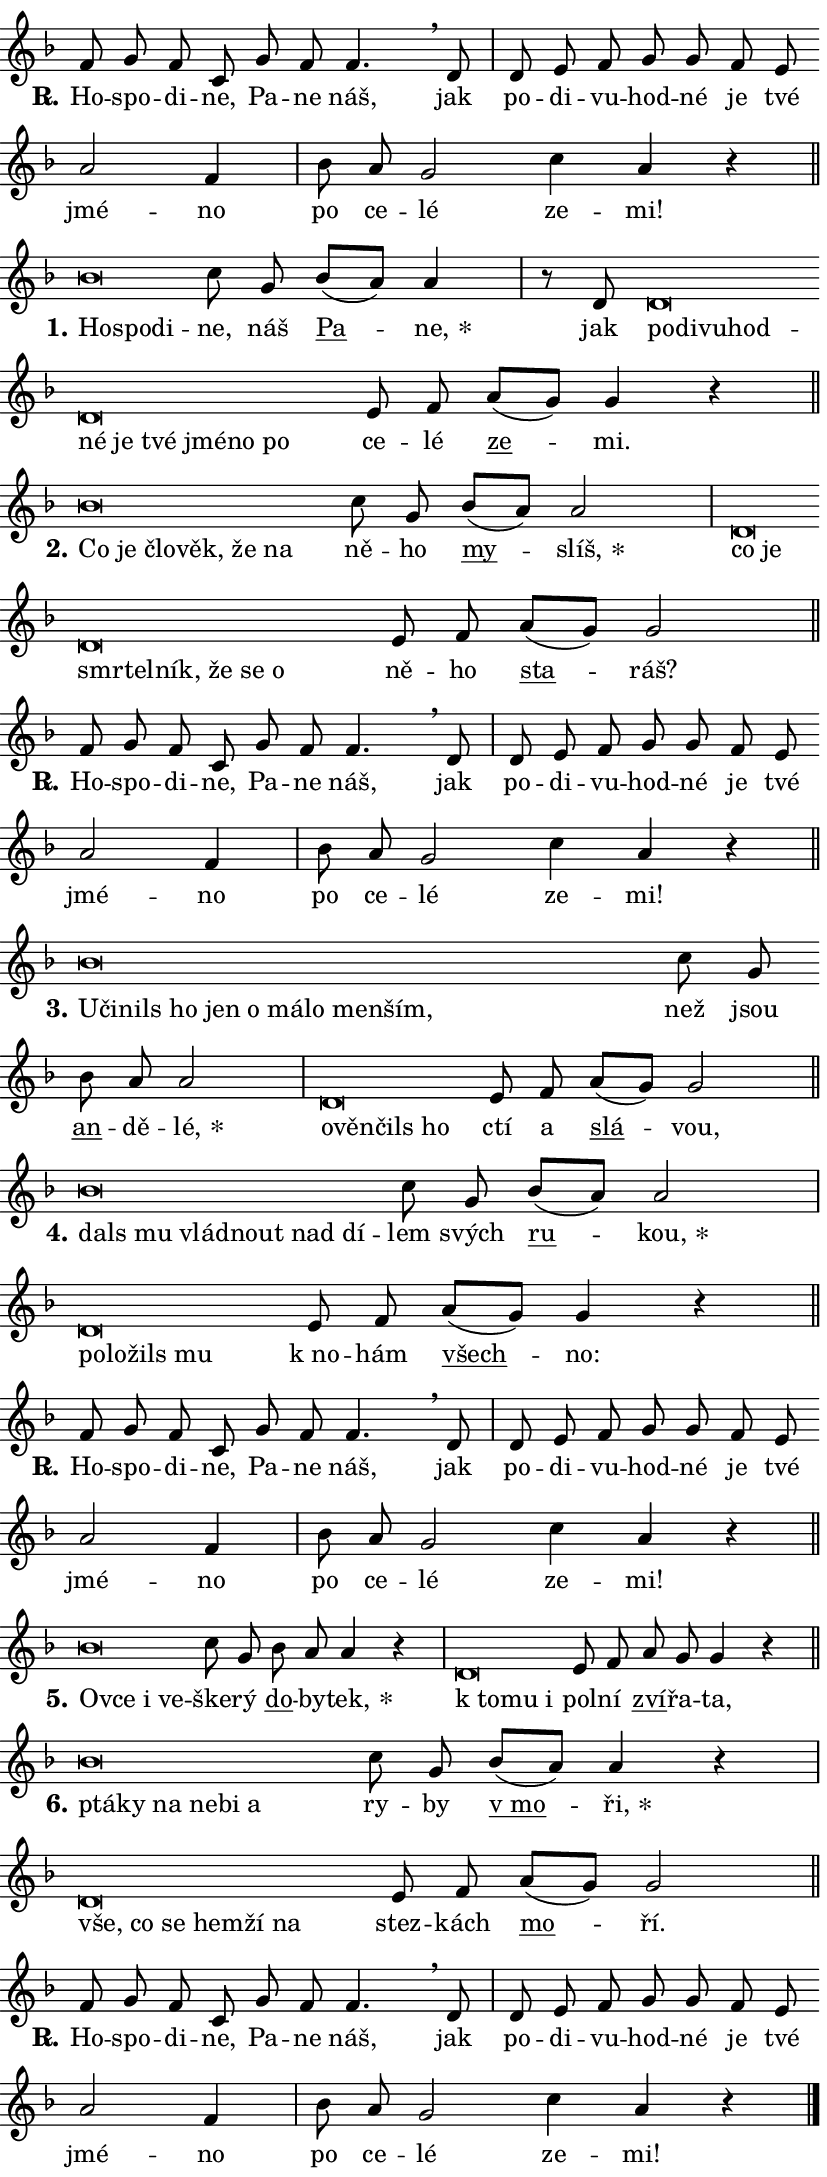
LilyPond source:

\version "2.24.0"
\header { tagline = "" }
\paper {
  indent = 0\cm
  top-margin = 0\cm
  right-margin = 0.13\cm % to fit lyric hyphens
  bottom-margin = 0\cm
  left-margin = 0\cm
  paper-width = 14\cm
  page-breaking = #ly:one-page-breaking
  system-system-spacing.basic-distance = #11
  score-system-spacing.basic-distance = #11
  ragged-last = ##f
}


%% Author: Thomas Morley
%% https://lists.gnu.org/archive/html/lilypond-user/2020-05/msg00002.html
#(define (line-position grob)
"Returns position of @var[grob} in current system:
   @code{'start}, if at first time-step
   @code{'end}, if at last time-step
   @code{'middle} otherwise
"
  (let* ((col (ly:item-get-column grob))
         (ln (ly:grob-object col 'left-neighbor))
         (rn (ly:grob-object col 'right-neighbor))
         (col-to-check-left (if (ly:grob? ln) ln col))
         (col-to-check-right (if (ly:grob? rn) rn col))
         (break-dir-left
           (and
             (ly:grob-property col-to-check-left 'non-musical #f)
             (ly:item-break-dir col-to-check-left)))
         (break-dir-right
           (and
             (ly:grob-property col-to-check-right 'non-musical #f)
             (ly:item-break-dir col-to-check-right))))
        (cond ((eqv? 1 break-dir-left) 'start)
              ((eqv? -1 break-dir-right) 'end)
              (else 'middle))))

#(define (tranparent-at-line-position vctor)
  (lambda (grob)
  "Relying on @code{line-position} select the relevant enry from @var{vctor}.
Used to determine transparency,"
    (case (line-position grob)
      ((end) (not (vector-ref vctor 0)))
      ((middle) (not (vector-ref vctor 1)))
      ((start) (not (vector-ref vctor 2))))))

noteHeadBreakVisibility =
#(define-music-function (break-visibility)(vector?)
"Makes @code{NoteHead}s transparent relying on @var{break-visibility}"
#{
  \override NoteHead.transparent =
    #(tranparent-at-line-position break-visibility)
#})

#(define delete-ledgers-for-transparent-note-heads
  (lambda (grob)
    "Reads whether a @code{NoteHead} is transparent.
If so this @code{NoteHead} is removed from @code{'note-heads} from
@var{grob}, which is supposed to be @code{LedgerLineSpanner}.
As a result ledgers are not printed for this @code{NoteHead}"
    (let* ((nhds-array (ly:grob-object grob 'note-heads))
           (nhds-list
             (if (ly:grob-array? nhds-array)
                 (ly:grob-array->list nhds-array)
                 '()))
           ;; Relies on the transparent-property being done before
           ;; Staff.LedgerLineSpanner.after-line-breaking is executed.
           ;; This is fragile ...
           (to-keep
             (remove
               (lambda (nhd)
                 (ly:grob-property nhd 'transparent #f))
               nhds-list)))
      ;; TODO find a better method to iterate over grob-arrays, similiar
      ;; to filter/remove etc for lists
      ;; For now rebuilt from scratch
      (set! (ly:grob-object grob 'note-heads)  '())
      (for-each
        (lambda (nhd)
          (ly:pointer-group-interface::add-grob grob 'note-heads nhd))
        to-keep))))

squashNotes = {
  \override NoteHead.X-extent = #'(-0.2 . 0.2)
  \override NoteHead.Y-extent = #'(-0.75 . 0)
  \override NoteHead.stencil =
    #(lambda (grob)
       (let ((pos (ly:grob-property grob 'staff-position)))
         (begin
           (if (< pos -7) (display "ERROR: Lower brevis then expected\n") (display ""))
           (if (<= pos -6) ly:text-interface::print ly:note-head::print))))
}
unSquashNotes = {
  \revert NoteHead.X-extent
  \revert NoteHead.Y-extent
  \revert NoteHead.stencil
}

hideNotes = \noteHeadBreakVisibility #begin-of-line-visible
unHideNotes = \noteHeadBreakVisibility #all-visible

% work-around for resetting accidentals
% https://lilypond.org/doc/v2.23/Documentation/notation/displaying-rhythms#unmetered-music
cadenzaMeasure = {
  \cadenzaOff
  \partial 1024 s1024
  \cadenzaOn
}

#(define-markup-command (accent layout props text) (markup?)
  "Underline accented syllable"
  (interpret-markup layout props
    #{\markup \override #'(offset . 4.3) \underline { #text }#}))

responsum = \markup \concat {
  "R" \hspace #-1.05 \path #0.1 #'((moveto 0 0.07) (lineto 0.9 0.8)) \hspace #0.05 "."
}

spaceSize = #0.6828661417322834 % exact space size for TeX Gyre Schola

\layout {
  \context {
    \Staff
    \remove "Time_signature_engraver"
    \override LedgerLineSpanner.after-line-breaking = #delete-ledgers-for-transparent-note-heads
  }
  \context {
    \Lyrics {
      \override LyricSpace.minimum-distance = \spaceSize
      \override LyricText.font-name = #"TeX Gyre Schola"
      \override LyricText.font-size = 1
      \override StanzaNumber.font-name = #"TeX Gyre Schola Bold"
      \override StanzaNumber.font-size = 1
    }
  }
  \context {
    \Score 
    \override NoteHead.text =
      #(lambda (grob) 
        (let ((pos (ly:grob-property grob 'staff-position)))
          #{\markup {
            \combine
              \halign #-0.55 \raise #(if (= pos -6) 0 0.5) \override #'(thickness . 2) \draw-line #'(3.2 . 0)
              \musicglyph "noteheads.sM1"
          }#}))
  }
}

% magnetic-lyrics.ily
%
%   written by
%     Jean Abou Samra <jean@abou-samra.fr>
%     Werner Lemberg <wl@gnu.org>
%
%   adapted by
%     Jiri Hon <jiri.hon@gmail.com>
%
% Version 2022-Apr-15

% https://www.mail-archive.com/lilypond-user@gnu.org/msg149350.html

#(define (Left_hyphen_pointer_engraver context)
   "Collect syllable-hyphen-syllable occurrences in lyrics and store
them in properties.  This engraver only looks to the left.  For
example, if the lyrics input is @code{foo -- bar}, it does the
following.

@itemize @bullet
@item
Set the @code{text} property of the @code{LyricHyphen} grob between
@q{foo} and @q{bar} to @code{foo}.

@item
Set the @code{left-hyphen} property of the @code{LyricText} grob with
text @q{foo} to the @code{LyricHyphen} grob between @q{foo} and
@q{bar}.
@end itemize

Use this auxiliary engraver in combination with the
@code{lyric-@/text::@/apply-@/magnetic-@/offset!} hook."
   (let ((hyphen #f)
         (text #f))
     (make-engraver
      (acknowledgers
       ((lyric-syllable-interface engraver grob source-engraver)
        (set! text grob)))
      (end-acknowledgers
       ((lyric-hyphen-interface engraver grob source-engraver)
        ;(when (not (grob::has-interface grob 'lyric-space-interface))
          (set! hyphen grob)));)
      ((stop-translation-timestep engraver)
       (when (and text hyphen)
         (ly:grob-set-object! text 'left-hyphen hyphen))
       (set! text #f)
       (set! hyphen #f)))))

#(define (lyric-text::apply-magnetic-offset! grob)
   "If the space between two syllables is less than the value in
property @code{LyricText@/.details@/.squash-threshold}, move the right
syllable to the left so that it gets concatenated with the left
syllable.

Use this function as a hook for
@code{LyricText@/.after-@/line-@/breaking} if the
@code{Left_@/hyphen_@/pointer_@/engraver} is active."
   (let ((hyphen (ly:grob-object grob 'left-hyphen #f)))
     (when hyphen
       (let ((left-text (ly:spanner-bound hyphen LEFT)))
         (when (grob::has-interface left-text 'lyric-syllable-interface)
           (let* ((common (ly:grob-common-refpoint grob left-text X))
                  (this-x-ext (ly:grob-extent grob common X))
                  (left-x-ext
                   (begin
                     ;; Trigger magnetism for left-text.
                     (ly:grob-property left-text 'after-line-breaking)
                     (ly:grob-extent left-text common X)))
                  ;; `delta` is the gap width between two syllables.
                  (delta (- (interval-start this-x-ext)
                            (interval-end left-x-ext)))
                  (details (ly:grob-property grob 'details))
                  (threshold (assoc-get 'squash-threshold details 0.2)))
             (when (< delta threshold)
               (let* (;; We have to manipulate the input text so that
                      ;; ligatures crossing syllable boundaries are not
                      ;; disabled.  For languages based on the Latin
                      ;; script this is essentially a beautification.
                      ;; However, for non-Western scripts it can be a
                      ;; necessity.
                      (lt (ly:grob-property left-text 'text))
                      (rt (ly:grob-property grob 'text))
                      (is-space (grob::has-interface hyphen 'lyric-space-interface))
                      (space (if is-space " " ""))
                      (extra-delta (if is-space spaceSize 0))
                      ;; Append new syllable.
                      (ltrt-space (if (and (string? lt) (string? rt))
                                (string-append lt space rt)
                                (make-concat-markup (list lt space rt))))
                      ;; Right-align `ltrt` to the right side.
                      (ltrt-space-markup (grob-interpret-markup
                               grob
                               (make-translate-markup
                                (cons (interval-length this-x-ext) 0)
                                (make-right-align-markup ltrt-space)))))
                 (begin
                   ;; Don't print `left-text`.
                   (ly:grob-set-property! left-text 'stencil #f)
                   ;; Set text and stencil (which holds all collected
                   ;; syllables so far) and shift it to the left.
                   (ly:grob-set-property! grob 'text ltrt-space)
                   (ly:grob-set-property! grob 'stencil ltrt-space-markup)
                   (ly:grob-translate-axis! grob (- (- delta extra-delta)) X))))))))))


#(define (lyric-hyphen::displace-bounds-first grob)
   ;; Make very sure this callback isn't triggered too early.
   (let ((left (ly:spanner-bound grob LEFT))
         (right (ly:spanner-bound grob RIGHT)))
     (ly:grob-property left 'after-line-breaking)
     (ly:grob-property right 'after-line-breaking)
     (ly:lyric-hyphen::print grob)))

squashThreshold = #0.4

\layout {
  \context {
    \Lyrics
    \consists #Left_hyphen_pointer_engraver
    \override LyricText.after-line-breaking =
      #lyric-text::apply-magnetic-offset!
    \override LyricHyphen.stencil = #lyric-hyphen::displace-bounds-first
    \override LyricText.details.squash-threshold = \squashThreshold
    \override LyricHyphen.minimum-distance = 0
    \override LyricHyphen.minimum-length = \squashThreshold
  }
}

squashText = \override LyricText.details.squash-threshold = 9999
unSquashText = \override LyricText.details.squash-threshold = \squashThreshold

leftText = \override LyricText.self-alignment-X = #LEFT
unLeftText = \revert LyricText.self-alignment-X

starOffset = #(lambda (grob) 
                (let ((x_offset (ly:self-alignment-interface::aligned-on-x-parent grob)))
                  (if (= x_offset 0) 0 (+ x_offset 1.2))))

star = #(define-music-function (syllable)(string?)
"Append star separator at the end of a syllable"
#{
  \once \override LyricText.X-offset = #starOffset
  \lyricmode { \markup {
    #syllable
    \override #'((font-name . "TeX Gyre Schola Bold")) \hspace #0.2 \lower #0.65 \larger "*"
  } }
#})

starAccent = #(define-music-function (syllable)(string?)
"Append star separator at the end of a syllable and make accent"
#{
  \once \override LyricText.X-offset = #starOffset
  \lyricmode { \markup {
    \accent #syllable
    \override #'((font-name . "TeX Gyre Schola Bold")) \hspace #0.2 \lower #0.65 \larger "*"
  } }
#})

breath = #(define-music-function (syllable)(string?)
"Append breathing indicator at the end of a syllable"
#{
  \lyricmode { \markup { #syllable "+" } }
#})

optionalBreath = #(define-music-function (syllable)(string?)
"Append optional breathing indicator at the end of a syllable"
#{
  \lyricmode { \markup { #syllable "(+)" } }
#})


\score {
    <<
        \new Voice = "melody" { \cadenzaOn \key f \major \relative { f'8 g f c g' f f4. \breathe d8 \cadenzaMeasure \bar "|" d e f g g \bar "" f e \bar "" a2 f4 \cadenzaMeasure \bar "|" bes8 a g2 \bar "" c4 a r \cadenzaMeasure \bar "||" \break } }
        \new Lyrics \lyricsto "melody" { \lyricmode { \set stanza = \responsum
Ho -- spo -- di -- ne, Pa -- ne náš, jak po -- di -- vu -- hod -- né je tvé jmé -- no po ce -- lé ze -- mi! } }
    >>
    \layout {}
}

\score {
    <<
        \new Voice = "melody" { \cadenzaOn \key f \major \relative { \squashNotes bes'\breve*1/16 \hideNotes \breve*1/16 \breve*1/16 \bar "" \unHideNotes \unSquashNotes c8 g \bar "" bes[( a)] a4 \cadenzaMeasure \bar "|" r8 d,8 \squashNotes d\breve*1/16 \hideNotes \breve*1/16 \bar "" \breve*1/16 \bar "" \breve*1/16 \bar "" \breve*1/16 \bar "" \breve*1/16 \bar "" \breve*1/16 \bar "" \breve*1/16 \bar "" \breve*1/16 \breve*1/16 \bar "" \unHideNotes \unSquashNotes e8 f \bar "" a[( g)] g4 r \cadenzaMeasure \bar "||" \break } }
        \new Lyrics \lyricsto "melody" { \lyricmode { \set stanza = "1."
\leftText Ho -- \squashText spo -- di -- \unLeftText \unSquashText ne, náš \markup \accent Pa -- \star ne, jak \leftText po -- \squashText di -- vu -- hod -- né je tvé jmé -- no po \unLeftText \unSquashText ce -- lé \markup \accent ze -- mi. } }
    >>
    \layout {}
}

\score {
    <<
        \new Voice = "melody" { \cadenzaOn \key f \major \relative { \squashNotes bes'\breve*1/16 \hideNotes \breve*1/16 \bar "" \breve*1/16 \bar "" \breve*1/16 \bar "" \breve*1/16 \breve*1/16 \bar "" \unHideNotes \unSquashNotes c8 g \bar "" bes[( a)] a2 \cadenzaMeasure \bar "|" \squashNotes d,\breve*1/16 \hideNotes \breve*1/16 \bar "" \breve*1/16 \bar "" \breve*1/16 \bar "" \breve*1/16 \bar "" \breve*1/16 \bar "" \breve*1/16 \breve*1/16 \bar "" \unHideNotes \unSquashNotes e8 f \bar "" a[( g)] g2 \cadenzaMeasure \bar "||" \break } }
        \new Lyrics \lyricsto "melody" { \lyricmode { \set stanza = "2."
\leftText Co \squashText je člo -- věk, že na \unLeftText \unSquashText ně -- ho \markup \accent my -- \star slíš, \leftText co \squashText je smr -- tel -- ník, že se o \unLeftText \unSquashText ně -- ho \markup \accent sta -- ráš? } }
    >>
    \layout {}
}

\score {
    <<
        \new Voice = "melody" { \cadenzaOn \key f \major \relative { f'8 g f c g' f f4. \breathe d8 \cadenzaMeasure \bar "|" d e f g g \bar "" f e \bar "" a2 f4 \cadenzaMeasure \bar "|" bes8 a g2 \bar "" c4 a r \cadenzaMeasure \bar "||" \break } }
        \new Lyrics \lyricsto "melody" { \lyricmode { \set stanza = \responsum
Ho -- spo -- di -- ne, Pa -- ne náš, jak po -- di -- vu -- hod -- né je tvé jmé -- no po ce -- lé ze -- mi! } }
    >>
    \layout {}
}

\score {
    <<
        \new Voice = "melody" { \cadenzaOn \key f \major \relative { \squashNotes bes'\breve*1/16 \hideNotes \breve*1/16 \bar "" \breve*1/16 \bar "" \breve*1/16 \bar "" \breve*1/16 \bar "" \breve*1/16 \bar "" \breve*1/16 \bar "" \breve*1/16 \bar "" \breve*1/16 \breve*1/16 \bar "" \unHideNotes \unSquashNotes c8 g \bar "" bes a a2 \cadenzaMeasure \bar "|" \squashNotes d,\breve*1/16 \hideNotes \breve*1/16 \bar "" \breve*1/16 \breve*1/16 \bar "" \unHideNotes \unSquashNotes e8 f \bar "" a[( g)] g2 \cadenzaMeasure \bar "||" \break } }
        \new Lyrics \lyricsto "melody" { \lyricmode { \set stanza = "3."
\leftText U -- \squashText či -- nils ho jen o má -- lo men -- ším, \unLeftText \unSquashText než jsou \markup \accent an -- dě -- \star lé, \leftText o -- \squashText věn -- čils ho \unLeftText \unSquashText ctí a \markup \accent slá -- vou, } }
    >>
    \layout {}
}

\score {
    <<
        \new Voice = "melody" { \cadenzaOn \key f \major \relative { \squashNotes bes'\breve*1/16 \hideNotes \breve*1/16 \bar "" \breve*1/16 \bar "" \breve*1/16 \bar "" \breve*1/16 \breve*1/16 \bar "" \unHideNotes \unSquashNotes c8 g \bar "" bes[( a)] a2 \cadenzaMeasure \bar "|" \squashNotes d,\breve*1/16 \hideNotes \breve*1/16 \bar "" \breve*1/16 \breve*1/16 \bar "" \unHideNotes \unSquashNotes e8 f \bar "" a[( g)] g4 r \cadenzaMeasure \bar "||" \break } }
        \new Lyrics \lyricsto "melody" { \lyricmode { \set stanza = "4."
\leftText dals \squashText mu vlád -- nout nad dí -- \unLeftText \unSquashText lem svých \markup \accent ru -- \star kou, \leftText po -- \squashText lo -- žils mu \unLeftText \unSquashText "k no" -- hám \markup \accent všech -- no: } }
    >>
    \layout {}
}

\score {
    <<
        \new Voice = "melody" { \cadenzaOn \key f \major \relative { f'8 g f c g' f f4. \breathe d8 \cadenzaMeasure \bar "|" d e f g g \bar "" f e \bar "" a2 f4 \cadenzaMeasure \bar "|" bes8 a g2 \bar "" c4 a r \cadenzaMeasure \bar "||" \break } }
        \new Lyrics \lyricsto "melody" { \lyricmode { \set stanza = \responsum
Ho -- spo -- di -- ne, Pa -- ne náš, jak po -- di -- vu -- hod -- né je tvé jmé -- no po ce -- lé ze -- mi! } }
    >>
    \layout {}
}

\score {
    <<
        \new Voice = "melody" { \cadenzaOn \key f \major \relative { \squashNotes bes'\breve*1/16 \hideNotes \breve*1/16 \bar "" \breve*1/16 \breve*1/16 \bar "" \unHideNotes \unSquashNotes c8 g \bar "" bes a a4 r \cadenzaMeasure \bar "|" \squashNotes d,\breve*1/16 \hideNotes \breve*1/16 \breve*1/16 \bar "" \unHideNotes \unSquashNotes e8 f \bar "" a g g4 r \cadenzaMeasure \bar "||" \break } }
        \new Lyrics \lyricsto "melody" { \lyricmode { \set stanza = "5."
\leftText Ov -- \squashText ce i ve -- \unLeftText \unSquashText ške -- rý \markup \accent do -- by -- \star tek, \leftText "k to" -- \squashText mu i \unLeftText \unSquashText pol -- ní \markup \accent zví -- řa -- ta, } }
    >>
    \layout {}
}

\score {
    <<
        \new Voice = "melody" { \cadenzaOn \key f \major \relative { \squashNotes bes'\breve*1/16 \hideNotes \breve*1/16 \bar "" \breve*1/16 \bar "" \breve*1/16 \bar "" \breve*1/16 \breve*1/16 \bar "" \unHideNotes \unSquashNotes c8 g \bar "" bes[( a)] a4 r \cadenzaMeasure \bar "|" \squashNotes d,\breve*1/16 \hideNotes \breve*1/16 \bar "" \breve*1/16 \bar "" \breve*1/16 \bar "" \breve*1/16 \breve*1/16 \bar "" \unHideNotes \unSquashNotes e8 f \bar "" a[( g)] g2 \cadenzaMeasure \bar "||" \break } }
        \new Lyrics \lyricsto "melody" { \lyricmode { \set stanza = "6."
\leftText ptá -- \squashText ky na ne -- bi a \unLeftText \unSquashText ry -- by \markup \accent "v mo" -- \star ři, \leftText vše, \squashText co se hem -- ží na \unLeftText \unSquashText stez -- kách \markup \accent mo -- ří. } }
    >>
    \layout {}
}

\score {
    <<
        \new Voice = "melody" { \cadenzaOn \key f \major \relative { f'8 g f c g' f f4. \breathe d8 \cadenzaMeasure \bar "|" d e f g g \bar "" f e \bar "" a2 f4 \cadenzaMeasure \bar "|" bes8 a g2 \bar "" c4 a r \cadenzaMeasure \bar "||" \break } \bar "|." }
        \new Lyrics \lyricsto "melody" { \lyricmode { \set stanza = \responsum
Ho -- spo -- di -- ne, Pa -- ne náš, jak po -- di -- vu -- hod -- né je tvé jmé -- no po ce -- lé ze -- mi! } }
    >>
    \layout {}
}
